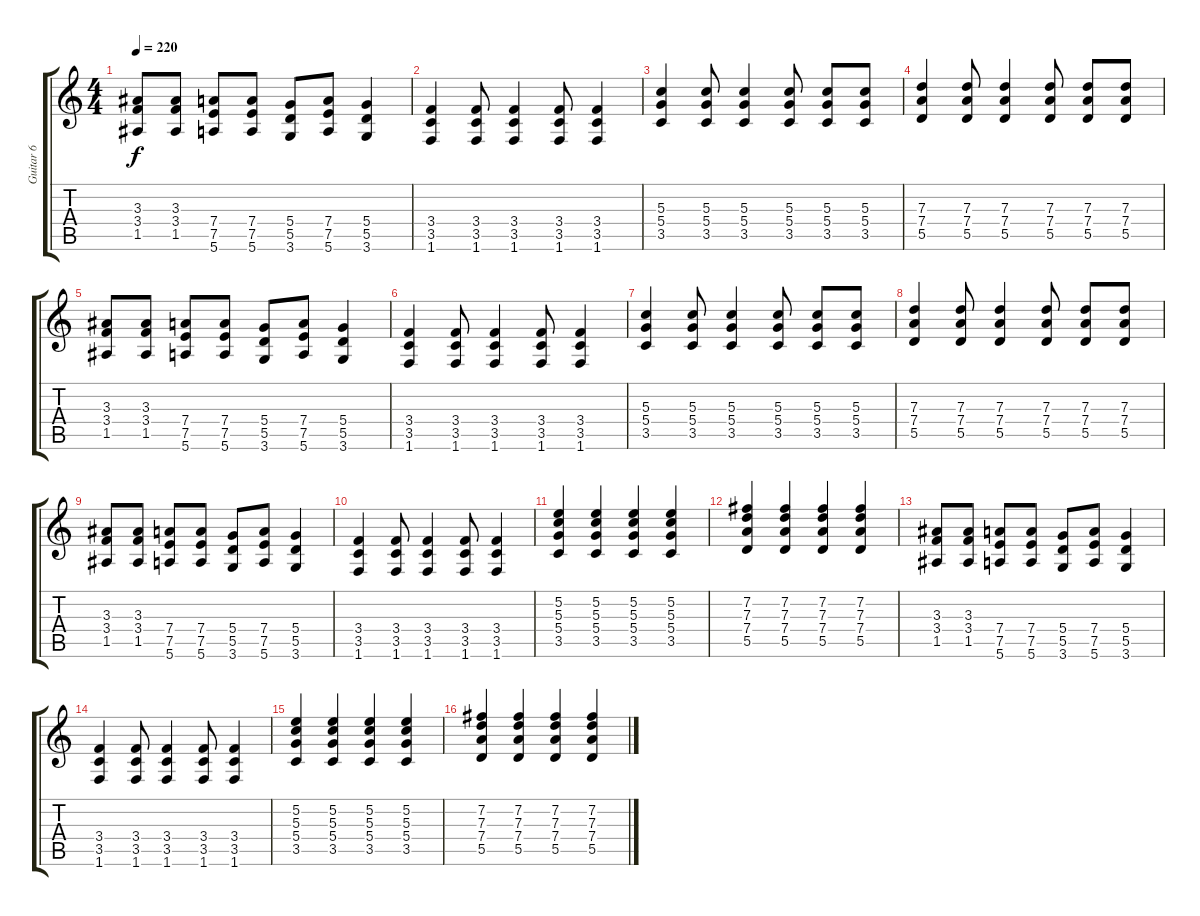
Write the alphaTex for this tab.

\track ("Guitar 6" "Guitar 6") {instrument overdrivenguitar}
\staff {score tabs}
\tuning (E4 B3 G3 D3 A2 E2) {hide}
\ts (4 4)
\tempo 220
\clef g2
\ks c
(3.3 3.4 1.5).8{dy f} (3.3 3.4 1.5).8 (7.4 7.5 5.6).8 (7.4 7.5 5.6).8 (5.4 5.5 3.6).8 (7.4 7.5 5.6).8 (5.4 5.5 3.6).4 |
(3.4 3.5 1.6).4 (3.4 3.5 1.6).8 (3.4 3.5 1.6).4 (3.4 3.5 1.6).8 (3.4 3.5 1.6).4 |
(5.3 5.4 3.5).4 (5.3 5.4 3.5).8 (5.3 5.4 3.5).4 (5.3 5.4 3.5).8 (5.3 5.4 3.5).8 (5.3 5.4 3.5).8 |
(7.3 7.4 5.5).4 (7.3 7.4 5.5).8 (7.3 7.4 5.5).4 (7.3 7.4 5.5).8 (7.3 7.4 5.5).8 (7.3 7.4 5.5).8 |
(3.3 3.4 1.5).8 (3.3 3.4 1.5).8 (7.4 7.5 5.6).8 (7.4 7.5 5.6).8 (5.4 5.5 3.6).8 (7.4 7.5 5.6).8 (5.4 5.5 3.6).4 |
(3.4 3.5 1.6).4 (3.4 3.5 1.6).8 (3.4 3.5 1.6).4 (3.4 3.5 1.6).8 (3.4 3.5 1.6).4 |
(5.3 5.4 3.5).4 (5.3 5.4 3.5).8 (5.3 5.4 3.5).4 (5.3 5.4 3.5).8 (5.3 5.4 3.5).8 (5.3 5.4 3.5).8 |
(7.3 7.4 5.5).4 (7.3 7.4 5.5).8 (7.3 7.4 5.5).4 (7.3 7.4 5.5).8 (7.3 7.4 5.5).8 (7.3 7.4 5.5).8 |
(3.3 3.4 1.5).8 (3.3 3.4 1.5).8 (7.4 7.5 5.6).8 (7.4 7.5 5.6).8 (5.4 5.5 3.6).8 (7.4 7.5 5.6).8 (5.4 5.5 3.6).4 |
(3.4 3.5 1.6).4 (3.4 3.5 1.6).8 (3.4 3.5 1.6).4 (3.4 3.5 1.6).8 (3.4 3.5 1.6).4 |
(5.2 5.3 5.4 3.5).4 (5.2 5.3 5.4 3.5).4 (5.2 5.3 5.4 3.5).4 (5.2 5.3 5.4 3.5).4 |
(7.2 7.3 7.4 5.5).4 (7.2 7.3 7.4 5.5).4 (7.2 7.3 7.4 5.5).4 (7.2 7.3 7.4 5.5).4 |
(3.3 3.4 1.5).8 (3.3 3.4 1.5).8 (7.4 7.5 5.6).8 (7.4 7.5 5.6).8 (5.4 5.5 3.6).8 (7.4 7.5 5.6).8 (5.4 5.5 3.6).4 |
(3.4 3.5 1.6).4 (3.4 3.5 1.6).8 (3.4 3.5 1.6).4 (3.4 3.5 1.6).8 (3.4 3.5 1.6).4 |
(5.2 5.3 5.4 3.5).4 (5.2 5.3 5.4 3.5).4 (5.2 5.3 5.4 3.5).4 (5.2 5.3 5.4 3.5).4 |
(7.2 7.3 7.4 5.5).4 (7.2 7.3 7.4 5.5).4 (7.2 7.3 7.4 5.5).4 (7.2 7.3 7.4 5.5).4
